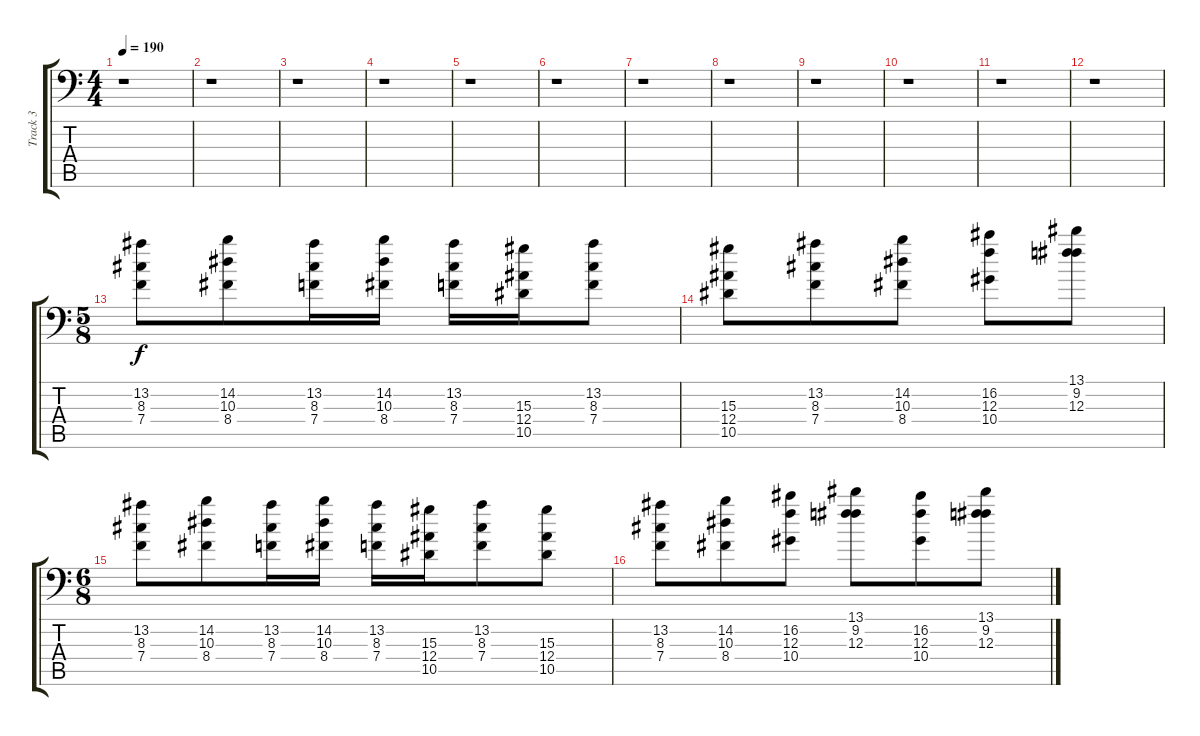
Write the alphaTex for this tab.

\track ("Track 3" "Track 3") {instrument electricguitarjazz}
\staff {score tabs}
\tuning (D4 A3 F3 Bb2 F2 Bb1) {hide}
\ts (4 4)
\tempo 190
\clef f4
\ks c
r.1{dy f} |
r.1 |
r.1 |
r.1 |
r.1 |
r.1 |
r.1 |
r.1 |
r.1 |
r.1 |
r.1 |
r.1 |
\ts (5 8)
(13.2 8.3 7.4).8 (14.2 10.3 8.4).8 (13.2 8.3 7.4).16 (14.2 10.3 8.4).16 (13.2 8.3 7.4).16 (15.3 12.4 10.5).16 (13.2 8.3 7.4).8 |
(15.3 12.4 10.5).8 (13.2 8.3 7.4).8 (14.2 10.3 8.4).8 (16.2 12.3 10.4).8 (13.1 9.2 12.3).8 |
\ts (6 8)
(13.2 8.3 7.4).8 (14.2 10.3 8.4).8 (13.2 8.3 7.4).16 (14.2 10.3 8.4).16 (13.2 8.3 7.4).16 (15.3 12.4 10.5).16 (13.2 8.3 7.4).8 (15.3 12.4 10.5).8 |
(13.2 8.3 7.4).8 (14.2 10.3 8.4).8 (16.2 12.3 10.4).8 (13.1 9.2 12.3).8 (16.2 12.3 10.4).8 (13.1 9.2 12.3).8
